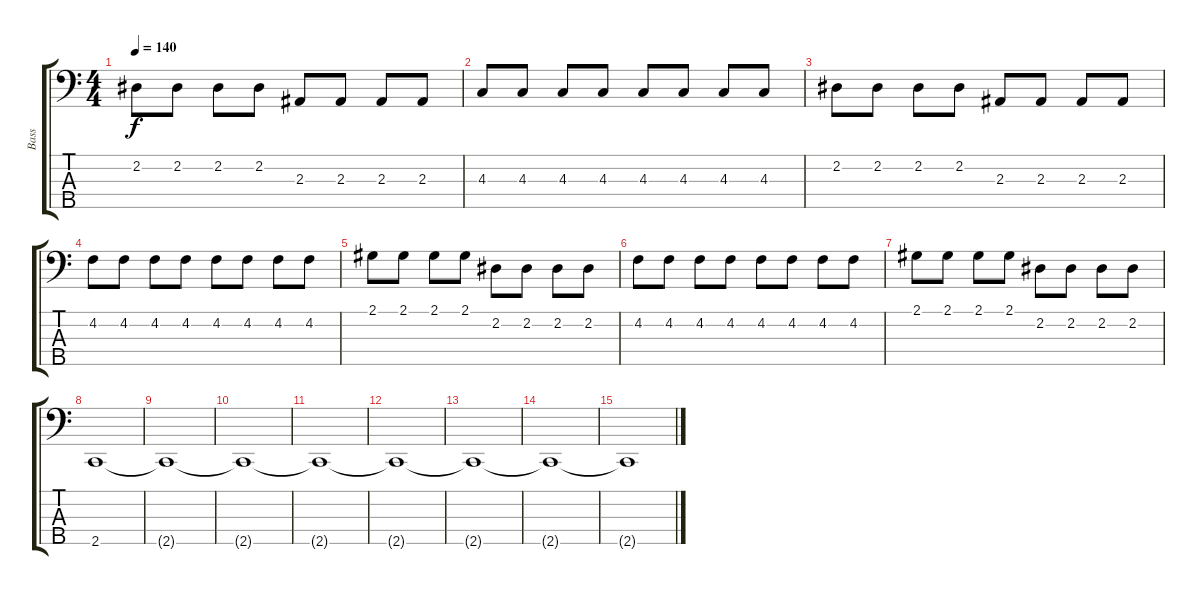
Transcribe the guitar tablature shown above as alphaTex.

\track ("Bass" "Bass") {instrument electricbassfinger}
\staff {score tabs}
\tuning (Gb2 Db2 Ab1 Eb1 Bb0) {hide}
\ts (4 4)
\tempo 140
\clef f4
\ks c
2.2.8{dy f} 2.2.8 2.2.8 2.2.8 2.3.8 2.3.8 2.3.8 2.3.8 |
4.3.8 4.3.8 4.3.8 4.3.8 4.3.8 4.3.8 4.3.8 4.3.8 |
2.2.8 2.2.8 2.2.8 2.2.8 2.3.8 2.3.8 2.3.8 2.3.8 |
4.2.8 4.2.8 4.2.8 4.2.8 4.2.8 4.2.8 4.2.8 4.2.8 |
2.1.8 2.1.8 2.1.8 2.1.8 2.2.8 2.2.8 2.2.8 2.2.8 |
4.2.8 4.2.8 4.2.8 4.2.8 4.2.8 4.2.8 4.2.8 4.2.8 |
2.1.8 2.1.8 2.1.8 2.1.8 2.2.8 2.2.8 2.2.8 2.2.8 |
2.5.1 |
2.5{t}.1 |
2.5{t}.1 |
2.5{t}.1 |
2.5{t}.1 |
2.5{t}.1 |
2.5{t}.1 |
2.5{t}.1
